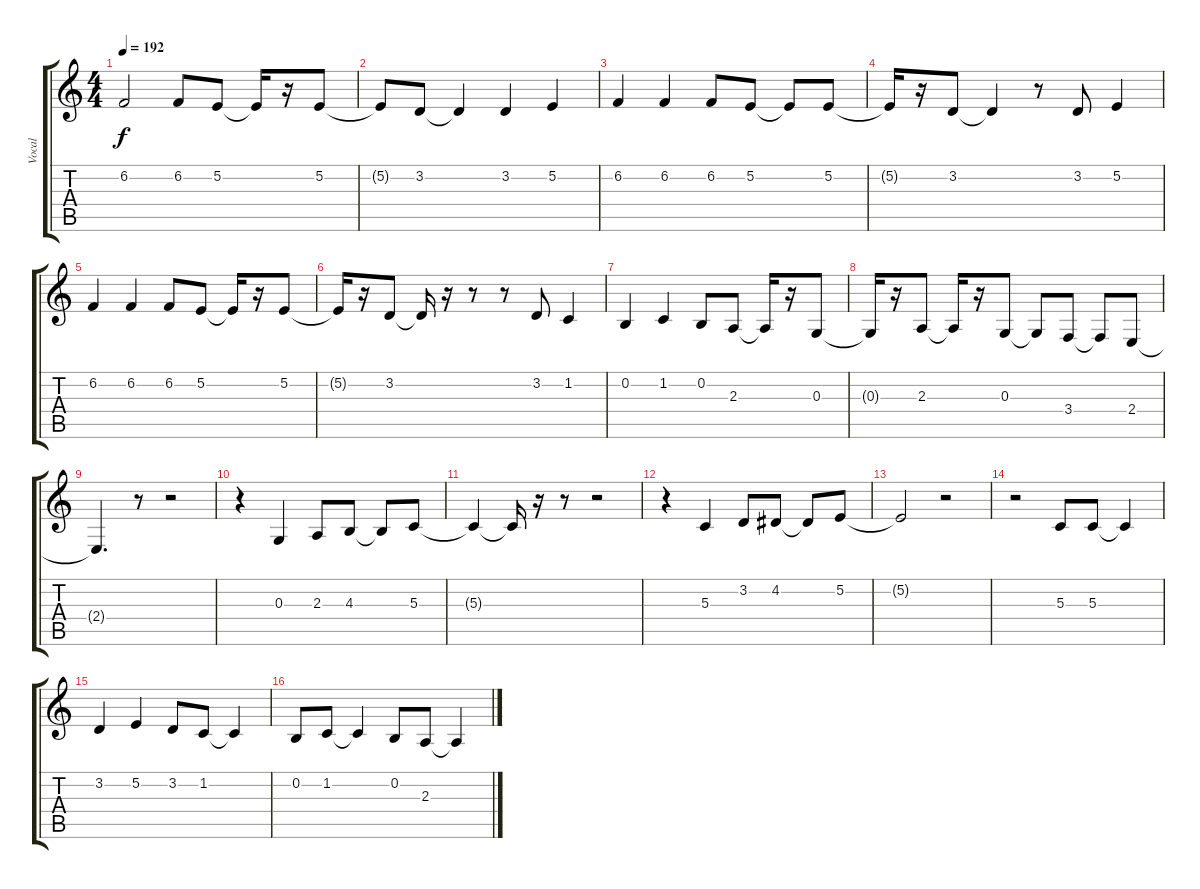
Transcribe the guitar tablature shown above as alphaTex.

\track ("Vocal" "Vocal") {instrument altosax}
\staff {score tabs}
\tuning (E4 B3 G3 D3 A2 E2) {hide}
\ts (4 4)
\tempo 192
\clef g2
\ks c
6.2.2{dy f} 6.2.8 5.2.8 5.2{t}.16 r.16 5.2.8 |
5.2{t}.8 3.2.8 3.2{t}.4 3.2.4 5.2.4 |
6.2.4 6.2.4 6.2.8 5.2.8 5.2{t}.8 5.2.8 |
5.2{t}.16 r.16 3.2.8 3.2{t}.4 r.8 3.2.8 5.2.4 |
6.2.4 6.2.4 6.2.8 5.2.8 5.2{t}.16 r.16 5.2.8 |
5.2{t}.16 r.16 3.2.8 3.2{t}.16 r.16 r.8 r.8 3.2.8 1.2.4 |
0.2.4 1.2.4 0.2.8 2.3.8 2.3{t}.16 r.16 0.3.8 |
0.3{t}.16 r.16 2.3.8 2.3{t}.16 r.16 0.3.8 0.3{t}.8 3.4.8 3.4{t}.8 2.4.8 |
2.4{t}.4{d} r.8 r.2 |
r.4 0.3.4 2.3.8 4.3.8 4.3{t}.8 5.3.8 |
5.3{t}.4 5.3{t}.16 r.16 r.8 r.2 |
r.4 5.3.4 3.2.8 4.2.8 4.2{t}.8 5.2.8 |
5.2{t}.2 r.2 |
r.2 5.3.8 5.3.8 5.3{t}.4 |
3.2.4 5.2.4 3.2.8 1.2.8 1.2{t}.4 |
0.2.8 1.2.8 1.2{t}.4 0.2.8 2.3.8 2.3{t}.4
